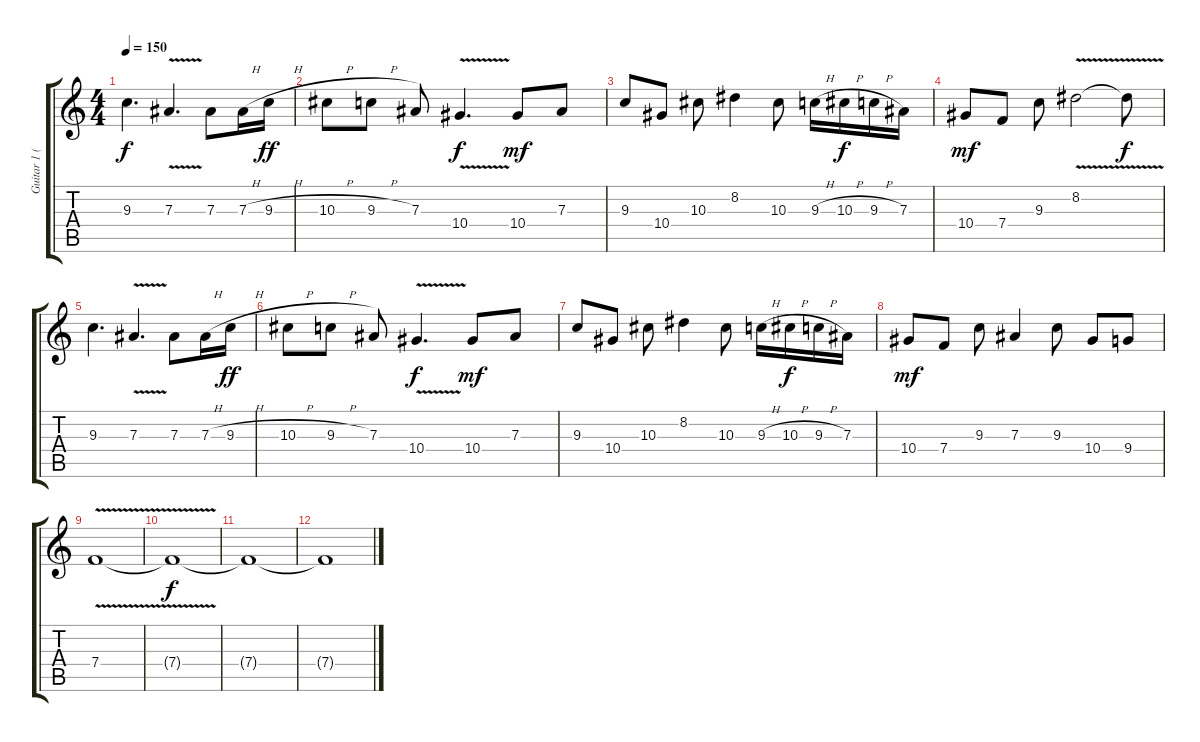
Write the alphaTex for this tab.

\track ("Guitar 1 (Lead)" "Guitar 1 (") {instrument distortionguitar}
\staff {score tabs}
\tuning (C4 G3 Eb3 Bb2 F2 C2) {hide}
\ts (4 4)
\tempo 150
\clef g2
\ks c
9.3.4{d dy f} 7.3{v}.4{d} 7.3.8 7.3{h}.16 9.3{h}.16{dy ff} |
10.3{h}.8 9.3{h}.8 7.3.8 10.4{v}.4{d dy f} 10.4.8{dy mf} 7.3.8 |
9.3.8 10.4.8 10.3.8 8.2.4 10.3.8 9.3{h}.16 10.3{h}.16{dy f} 9.3{h}.16 7.3.16 |
10.4.8{dy mf} 7.4.8 9.3.8 8.2{v}.2 8.2{t}.8{dy f} |
9.3.4{d} 7.3{v}.4{d} 7.3.8 7.3{h}.16 9.3{h}.16{dy ff} |
10.3{h}.8 9.3{h}.8 7.3.8 10.4{v}.4{d dy f} 10.4.8{dy mf} 7.3.8 |
9.3.8 10.4.8 10.3.8 8.2.4 10.3.8 9.3{h}.16 10.3{h}.16{dy f} 9.3{h}.16 7.3.16 |
10.4.8{dy mf} 7.4.8 9.3.8 7.3.4 9.3.8 10.4.8 9.4.8 |
7.4{v}.1 |
7.4{t}.1{dy f balance 8} |
7.4{t}.1 |
7.4{t}.1
